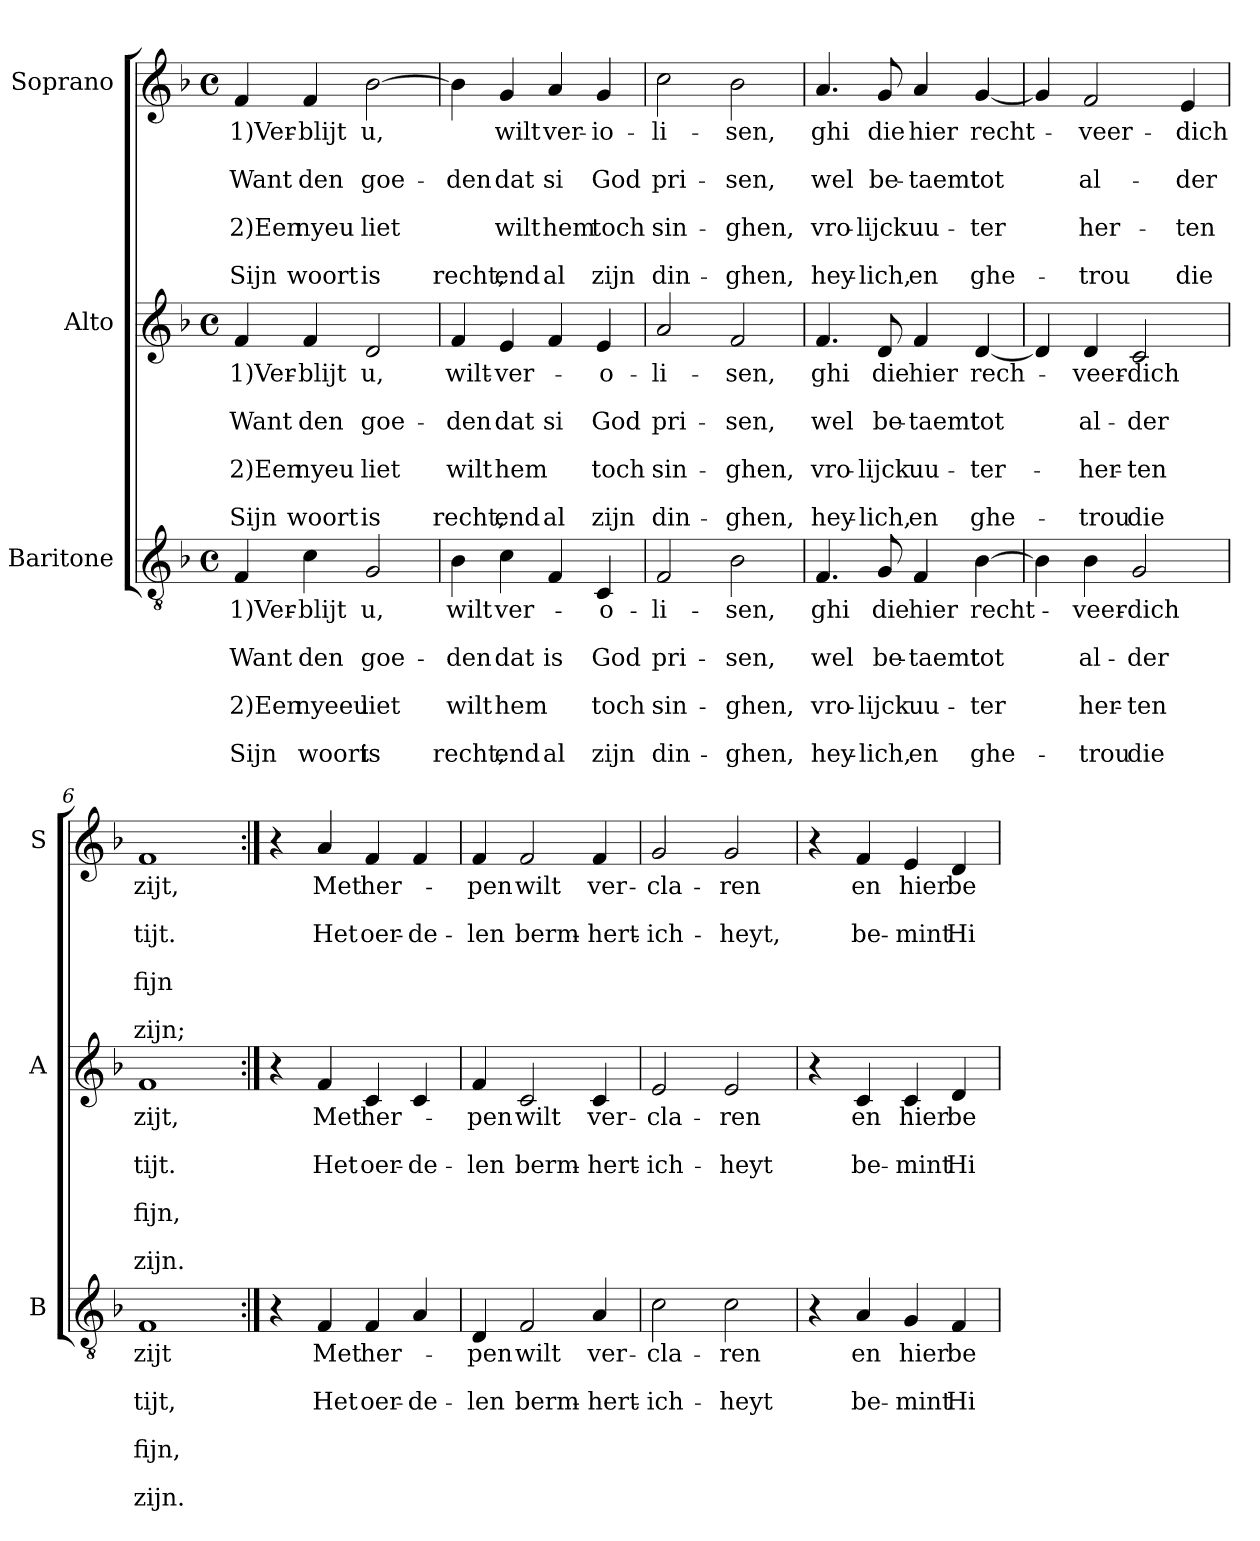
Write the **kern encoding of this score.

**kern	**text	**text	**text	**text	**text	**text	**text	**kern	**text	**text	**text	**text	**text	**text	**text	**kern	**text	**text	**text	**text	**text	**text	**text
*part3	*part3	*part3	*part3	*part3	*part3	*part3	*part3	*part2	*part2	*part2	*part2	*part2	*part2	*part2	*part2	*part1	*part1	*part1	*part1	*part1	*part1	*part1	*part1
*staff3	*staff3	*staff3	*staff3	*staff3	*staff3	*staff3	*staff3	*staff2	*staff2	*staff2	*staff2	*staff2	*staff2	*staff2	*staff2	*staff1	*staff1	*staff1	*staff1	*staff1	*staff1	*staff1	*staff1
*I"Baritone	*	*	*	*	*	*	*	*I"Alto	*	*	*	*	*	*	*	*I"Soprano	*	*	*	*	*	*	*
*I'B	*	*	*	*	*	*	*	*I'A	*	*	*	*	*	*	*	*I'S	*	*	*	*	*	*	*
*clefGv2	*	*	*	*	*	*	*	*clefG2	*	*	*	*	*	*	*	*clefG2	*	*	*	*	*	*	*
*k[b-]	*	*	*	*	*	*	*	*k[b-]	*	*	*	*	*	*	*	*k[b-]	*	*	*	*	*	*	*
*F:	*	*	*	*	*	*	*	*F:	*	*	*	*	*	*	*	*F:	*	*	*	*	*	*	*
*M4/4	*	*	*	*	*	*	*	*M4/4	*	*	*	*	*	*	*	*M4/4	*	*	*	*	*	*	*
*met(c)	*	*	*	*	*	*	*	*met(c)	*	*	*	*	*	*	*	*met(c)	*	*	*	*	*	*	*
=1	=1	=1	=1	=1	=1	=1	=1	=1	=1	=1	=1	=1	=1	=1	=1	=1	=1	=1	=1	=1	=1	=1	=1
!	!LO:LY:b	!	!LO:LY:b	!	!LO:LY:b	!	!LO:LY:b	!	!LO:LY:b	!	!LO:LY:b	!	!LO:LY:b	!	!LO:LY:b	!	!LO:LY:b	!	!LO:LY:b	!	!LO:LY:b	!	!LO:LY:b
4F/	1)Ver-	.	Want	.	2)Een	.	Sijn	4f/	1)Ver-	.	Want	.	2)Een	.	Sijn	4f/	1)Ver-	.	Want	.	2)Een	.	Sijn
!	!LO:LY:b	!	!LO:LY:b	!	!LO:LY:b	!	!LO:LY:b	!	!LO:LY:b	!	!LO:LY:b	!	!LO:LY:b	!	!LO:LY:b	!	!LO:LY:b	!	!LO:LY:b	!	!LO:LY:b	!	!LO:LY:b
4c\	-blijt	.	den	.	nyeeu	.	woort	4f/	-blijt	.	den	.	nyeu	.	woort	4f/	-blijt	.	den	.	nyeu	.	woort
!	!LO:LY:b	!	!LO:LY:b	!	!LO:LY:b	!	!LO:LY:b	!	!LO:LY:b	!	!LO:LY:b	!	!LO:LY:b	!	!LO:LY:b	!	!LO:LY:b	!	!LO:LY:b	!	!LO:LY:b	!	!LO:LY:b
2G/	u,	.	goe-	.	liet	.	is	2d/	u,	.	goe-	.	liet	.	is	[2b-\	u,	.	goe-	.	liet	.	is
=2	=2	=2	=2	=2	=2	=2	=2	=2	=2	=2	=2	=2	=2	=2	=2	=2	=2	=2	=2	=2	=2	=2	=2
!	!LO:LY:b	!	!LO:LY:b	!	!LO:LY:b	!	!LO:LY:b	!	!LO:LY:b	!	!LO:LY:b	!	!LO:LY:b	!	!LO:LY:b	!	!	!	!LO:LY:b	!	!	!	!LO:LY:b
4B-\	wilt	.	-den	.	wilt	.	recht,	4f/	wilt-	.	-den	.	wilt	.	recht,	4b-\]	.	.	-den	.	.	.	recht,
!	!LO:LY:b	!	!LO:LY:b	!	!LO:LY:b	!	!LO:LY:b	!	!LO:LY:b	!	!LO:LY:b	!	!LO:LY:b	!	!LO:LY:b	!	!LO:LY:b	!	!LO:LY:b	!	!LO:LY:b	!	!LO:LY:b
4c\	ver-	.	dat	.	hem	.	end	4e/	-ver-	.	dat	.	hem	.	end	4g/	wilt	.	dat	.	wilt	.	end
!	!	!	!LO:LY:b	!	!	!	!LO:LY:b	!	!	!	!LO:LY:b	!	!	!	!LO:LY:b	!	!LO:LY:b	!	!LO:LY:b	!	!LO:LY:b	!	!LO:LY:b
4F/	.	.	is	.	.	.	al	4f/	.	.	si	.	.	.	al	4a/	ver-	.	si	.	hem	.	al
!	!LO:LY:b	!	!LO:LY:b	!	!LO:LY:b	!	!LO:LY:b	!	!LO:LY:b	!	!LO:LY:b	!	!LO:LY:b	!	!LO:LY:b	!	!LO:LY:b	!	!LO:LY:b	!	!LO:LY:b	!	!LO:LY:b
4C/	-o-	.	God	.	toch	.	zijn	4e/	-o-	.	God	.	toch	.	zijn	4g/	-io-	.	God	.	toch	.	zijn
=3	=3	=3	=3	=3	=3	=3	=3	=3	=3	=3	=3	=3	=3	=3	=3	=3	=3	=3	=3	=3	=3	=3	=3
!	!LO:LY:b	!	!LO:LY:b	!	!LO:LY:b	!	!LO:LY:b	!	!LO:LY:b	!	!LO:LY:b	!	!LO:LY:b	!	!LO:LY:b	!	!LO:LY:b	!	!LO:LY:b	!	!LO:LY:b	!	!LO:LY:b
2F/	-li-	.	pri-	.	sin-	.	din-	2a/	-li-	.	pri-	.	sin-	.	din-	2cc\	-li-	.	pri-	.	sin-	.	din-
!	!LO:LY:b	!	!LO:LY:b	!	!LO:LY:b	!	!LO:LY:b	!	!LO:LY:b	!	!LO:LY:b	!	!LO:LY:b	!	!LO:LY:b	!	!LO:LY:b	!	!LO:LY:b	!	!LO:LY:b	!	!LO:LY:b
2B-\	-sen,	.	-sen,	.	-ghen,	.	-ghen,	2f/	-sen,	.	-sen,	.	-ghen,	.	-ghen,	2b-\	-sen,	.	-sen,	.	-ghen,	.	-ghen,
=4	=4	=4	=4	=4	=4	=4	=4	=4	=4	=4	=4	=4	=4	=4	=4	=4	=4	=4	=4	=4	=4	=4	=4
!	!LO:LY:b	!	!LO:LY:b	!	!LO:LY:b	!	!LO:LY:b	!	!LO:LY:b	!	!LO:LY:b	!	!LO:LY:b	!	!LO:LY:b	!	!LO:LY:b	!	!LO:LY:b	!	!LO:LY:b	!	!LO:LY:b
4.F/	ghi	.	wel	.	vro-	.	hey-	4.f/	ghi	.	wel	.	vro-	.	hey-	4.a/	ghi	.	wel	.	vro-	.	hey-
!	!LO:LY:b	!	!LO:LY:b	!	!LO:LY:b	!	!LO:LY:b	!	!LO:LY:b	!	!LO:LY:b	!	!LO:LY:b	!	!LO:LY:b	!	!LO:LY:b	!	!LO:LY:b	!	!LO:LY:b	!	!LO:LY:b
8G/	die	.	be-	.	-lijck	.	-lich,	8d/	die	.	be-	.	-lijck	.	-lich,	8g/	die	.	be-	.	-lijck	.	-lich,
!	!LO:LY:b	!	!LO:LY:b	!	!LO:LY:b	!	!LO:LY:b	!	!LO:LY:b	!	!LO:LY:b	!	!LO:LY:b	!	!LO:LY:b	!	!LO:LY:b	!	!LO:LY:b	!	!LO:LY:b	!	!LO:LY:b
4F/	hier	.	-taemt	.	uu-	.	en	4f/	hier	.	-taemt	.	uu-	.	en	4a/	hier	.	-taemt	.	uu-	.	en
!	!LO:LY:b	!	!LO:LY:b	!	!LO:LY:b	!	!LO:LY:b	!	!LO:LY:b	!	!LO:LY:b	!	!LO:LY:b	!	!LO:LY:b	!	!LO:LY:b	!	!LO:LY:b	!	!LO:LY:b	!	!LO:LY:b
[4B-\	recht-	.	tot	.	-ter	.	ghe-	[4d/	rech-	.	tot	.	-ter-	.	ghe-	[4g/	recht-	.	tot	.	-ter	.	ghe-
=5	=5	=5	=5	=5	=5	=5	=5	=5	=5	=5	=5	=5	=5	=5	=5	=5	=5	=5	=5	=5	=5	=5	=5
4B-\]	.	.	.	.	.	.	.	4d/]	.	.	.	.	.	.	.	4g/]	.	.	.	.	.	.	.
!	!LO:LY:b	!	!LO:LY:b	!	!LO:LY:b	!	!LO:LY:b	!	!LO:LY:b	!	!LO:LY:b	!	!LO:LY:b	!	!LO:LY:b	!	!LO:LY:b	!	!LO:LY:b	!	!LO:LY:b	!	!LO:LY:b
4B-\	-veer-	.	al-	.	her-	.	-trou	4d/	-veer-	.	al-	.	-her-	.	-trou	2f/	-veer-	.	al-	.	her-	.	-trou
!	!LO:LY:b	!	!LO:LY:b	!	!LO:LY:b	!	!LO:LY:b	!	!LO:LY:b	!	!LO:LY:b	!	!LO:LY:b	!	!LO:LY:b	!	!	!	!	!	!	!	!
2G/	-dich	.	-der	.	-ten	.	die	2c/	-dich	.	-der	.	-ten	.	die	.	.	.	.	.	.	.	.
!	!	!	!	!	!	!	!	!	!	!	!	!	!	!	!	!	!LO:LY:b	!	!LO:LY:b	!	!LO:LY:b	!	!LO:LY:b
.	.	.	.	.	.	.	.	.	.	.	.	.	.	.	.	4e/	-dich	.	-der	.	-ten	.	die
!!LO:LB:g=z
=6	=6	=6	=6	=6	=6	=6	=6	=6	=6	=6	=6	=6	=6	=6	=6	=6	=6	=6	=6	=6	=6	=6	=6
!	!LO:LY:b	!	!LO:LY:b	!	!LO:LY:b	!	!LO:LY:b	!	!LO:LY:b	!	!LO:LY:b	!	!LO:LY:b	!	!LO:LY:b	!	!LO:LY:b	!	!LO:LY:b	!	!LO:LY:b	!	!LO:LY:b
1F	zijt	.	tijt,	.	fijn,	.	zijn.	1f	zijt,	.	tijt.	.	fijn,	.	zijn.	1f	zijt,	.	tijt.	.	fijn	.	zijn;
=7:|!	=7:|!	=7:|!	=7:|!	=7:|!	=7:|!	=7:|!	=7:|!	=7:|!	=7:|!	=7:|!	=7:|!	=7:|!	=7:|!	=7:|!	=7:|!	=7:|!	=7:|!	=7:|!	=7:|!	=7:|!	=7:|!	=7:|!	=7:|!
4r	.	.	.	.	.	.	.	4r	.	.	.	.	.	.	.	4r	.	.	.	.	.	.	.
!	!LO:LY:b	!	!LO:LY:b	!	!	!	!	!	!LO:LY:b	!	!LO:LY:b	!	!	!	!	!	!LO:LY:b	!	!LO:LY:b	!	!	!	!
4F/	Met	.	Het	.	.	.	.	4f/	Met	.	Het	.	.	.	.	4a/	Met	.	Het	.	.	.	.
!	!LO:LY:b	!	!LO:LY:b	!	!	!	!	!	!LO:LY:b	!	!LO:LY:b	!	!	!	!	!	!LO:LY:b	!	!LO:LY:b	!	!	!	!
4F/	her-	.	oer-	.	.	.	.	4c/	her-	.	oer-	.	.	.	.	4f/	her-	.	oer-	.	.	.	.
!	!	!	!LO:LY:b	!	!	!	!	!	!	!	!LO:LY:b	!	!	!	!	!	!	!	!LO:LY:b	!	!	!	!
4A/	.	.	-de-	.	.	.	.	4c/	.	.	-de-	.	.	.	.	4f/	.	.	-de-	.	.	.	.
=8	=8	=8	=8	=8	=8	=8	=8	=8	=8	=8	=8	=8	=8	=8	=8	=8	=8	=8	=8	=8	=8	=8	=8
!	!LO:LY:b	!	!LO:LY:b	!	!	!	!	!	!LO:LY:b	!	!LO:LY:b	!	!	!	!	!	!LO:LY:b	!	!LO:LY:b	!	!	!	!
4D/	-pen	.	-len	.	.	.	.	4f/	-pen	.	-len	.	.	.	.	4f/	-pen	.	-len	.	.	.	.
!	!LO:LY:b	!	!LO:LY:b	!	!	!	!	!	!LO:LY:b	!	!LO:LY:b	!	!	!	!	!	!LO:LY:b	!	!LO:LY:b	!	!	!	!
2F/	wilt	.	berm-	.	.	.	.	2c/	wilt	.	berm-	.	.	.	.	2f/	wilt	.	berm-	.	.	.	.
!	!LO:LY:b	!	!LO:LY:b	!	!	!	!	!	!LO:LY:b	!	!LO:LY:b	!	!	!	!	!	!LO:LY:b	!	!LO:LY:b	!	!	!	!
4A/	ver-	.	-hert-	.	.	.	.	4c/	ver-	.	-hert-	.	.	.	.	4f/	ver-	.	-hert-	.	.	.	.
=9	=9	=9	=9	=9	=9	=9	=9	=9	=9	=9	=9	=9	=9	=9	=9	=9	=9	=9	=9	=9	=9	=9	=9
!	!LO:LY:b	!	!LO:LY:b	!	!	!	!	!	!LO:LY:b	!	!LO:LY:b	!	!	!	!	!	!LO:LY:b	!	!LO:LY:b	!	!	!	!
2c\	-cla-	.	-ich-	.	.	.	.	2e/	-cla-	.	-ich-	.	.	.	.	2g/	-cla-	.	-ich-	.	.	.	.
!	!LO:LY:b	!	!LO:LY:b	!	!	!	!	!	!LO:LY:b	!	!LO:LY:b	!	!	!	!	!	!LO:LY:b	!	!LO:LY:b	!	!	!	!
2c\	-ren	.	-heyt	.	.	.	.	2e/	-ren	.	-heyt	.	.	.	.	2g/	-ren	.	-heyt,	.	.	.	.
=10	=10	=10	=10	=10	=10	=10	=10	=10	=10	=10	=10	=10	=10	=10	=10	=10	=10	=10	=10	=10	=10	=10	=10
4r	.	.	.	.	.	.	.	4r	.	.	.	.	.	.	.	4r	.	.	.	.	.	.	.
!	!LO:LY:b	!	!LO:LY:b	!	!	!	!	!	!LO:LY:b	!	!LO:LY:b	!	!	!	!	!	!LO:LY:b	!	!LO:LY:b	!	!	!	!
4A/	en	.	be-	.	.	.	.	4c/	en	.	be-	.	.	.	.	4f/	en	.	be-	.	.	.	.
!	!LO:LY:b	!	!LO:LY:b	!	!	!	!	!	!LO:LY:b	!	!LO:LY:b	!	!	!	!	!	!LO:LY:b	!	!LO:LY:b	!	!	!	!
4G/	hier	.	-mint	.	.	.	.	4c/	hier	.	-mint	.	.	.	.	4e/	hier	.	-mint	.	.	.	.
!	!LO:LY:b	!	!LO:LY:b	!	!	!	!	!	!LO:LY:b	!	!LO:LY:b	!	!	!	!	!	!LO:LY:b	!	!LO:LY:b	!	!	!	!
4F/	be-	.	Hi	.	.	.	.	4d/	be-	.	Hi	.	.	.	.	4d/	be-	.	Hi	.	.	.	.
=	=	=	=	=	=	=	=	=	=	=	=	=	=	=	=	=	=	=	=	=	=	=	=
*-	*-	*-	*-	*-	*-	*-	*-	*-	*-	*-	*-	*-	*-	*-	*-	*-	*-	*-	*-	*-	*-	*-	*-
